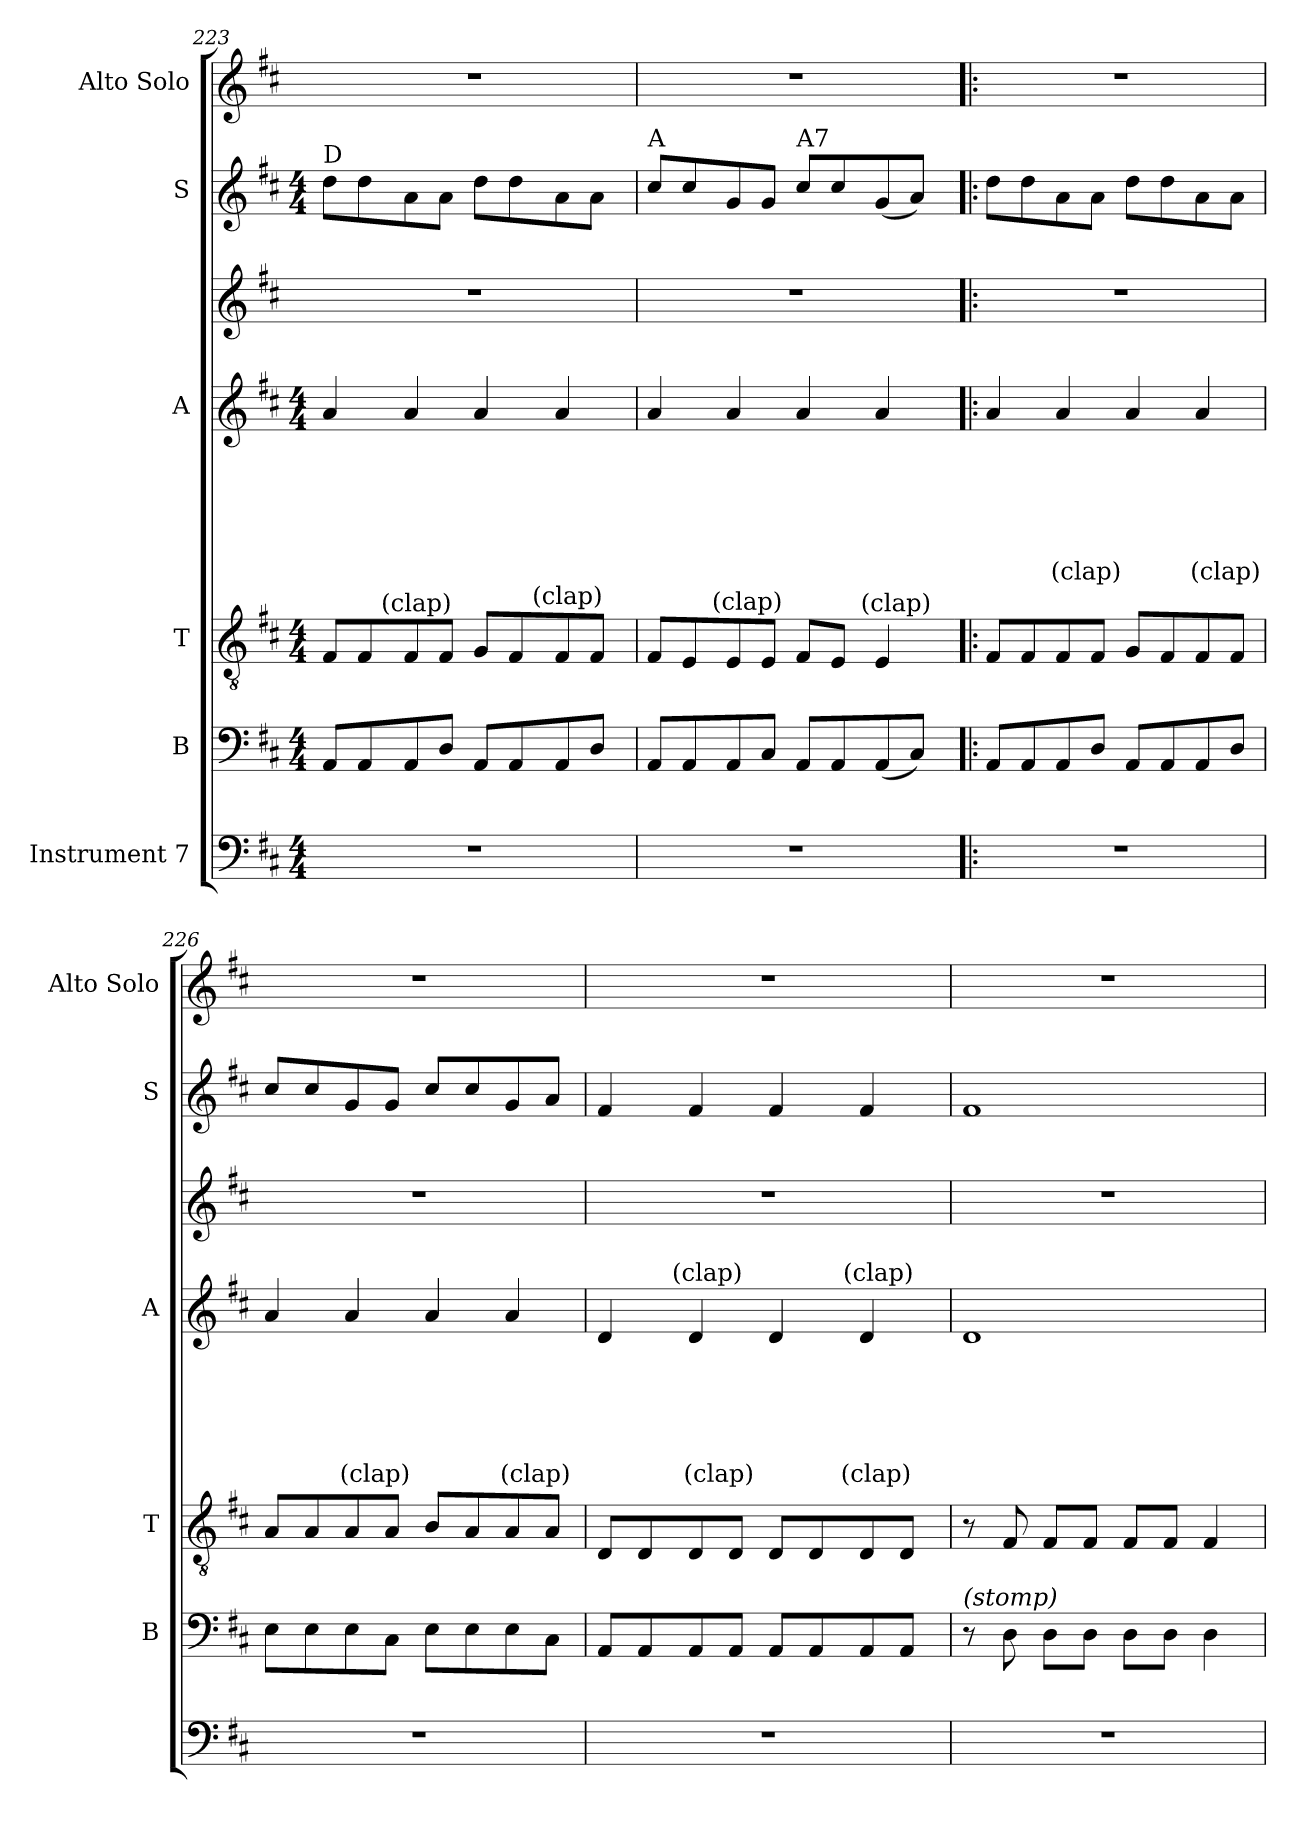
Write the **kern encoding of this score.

**kern	**kern	**kern	**kern	**text	**text	**text	**text	**text	**text	**kern	**kern	**kern
*part7	*part6	*part5	*part4	*part4	*part4	*part4	*part4	*part4	*part4	*part3	*part2	*part1
*staff7	*staff6	*staff5	*staff4	*staff4	*staff4	*staff4	*staff4	*staff4	*staff4	*staff3	*staff2	*staff1
*I"Instrument 7	*I"B	*I"T	*I"A	*	*	*	*	*	*	*	*I"S	*I"Alto Solo
*	*I'B	*I'T	*I'A	*	*	*	*	*	*	*	*I'S	*I'Alto Solo
*clefF4	*clefF4	*clefGv2	*clefG2	*	*	*	*	*	*	*clefG2	*clefG2	*clefG2
*k[f#c#]	*k[f#c#]	*k[f#c#]	*k[f#c#]	*	*	*	*	*	*	*k[f#c#]	*k[f#c#]	*k[f#c#]
*D:	*D:	*D:	*D:	*	*	*	*	*	*	*D:	*D:	*D:
*M4/4	*M4/4	*M4/4	*M4/4	*	*	*	*	*	*	*	*M4/4	*
=223	=223	=223	=223	=223	=223	=223	=223	=223	=223	=223	=223	=223
!	!	!	!	!	!	!	!	!	!	!	!LO:TX:a:t=D	!
*	*	*^	*	*	*	*	*	*	*	*	*	*
1r	8AA/L	8F#/L	8.ryy	4a/	.	.	.	.	.	.	1r	8dd\L	1r
.	8AA/	8F#/	.	.	.	.	.	.	.	.	.	8dd\	.
!	!	!	!LO:TX:a:t=(clap)	!	!	!	!	!	!	!	!	!	!
.	.	.	2ryy	.	.	.	.	.	.	.	.	.	.
.	8AA/	8F#/	.	4a/	.	.	.	.	.	.	.	8a\	.
.	8D/J	8F#/J	.	.	.	.	.	.	.	.	.	8a\J	.
.	8AA/L	8G/L	.	4a/	.	.	.	.	.	.	.	8dd\L	.
.	8AA/	8F#/	.	.	.	.	.	.	.	.	.	8dd\	.
!	!	!	!LO:TX:a:t=(clap)	!	!	!	!	!	!	!	!	!	!
.	.	.	4ryy	.	.	.	.	.	.	.	.	.	.
.	8AA/	8F#/	.	4a/	.	.	.	.	.	.	.	8a\	.
.	8D/J	8F#/J	.	.	.	.	.	.	.	.	.	8a\J	.
.	.	.	16ryy	.	.	.	.	.	.	.	.	.	.
=224	=224	=224	=224	=224	=224	=224	=224	=224	=224	=224	=224	=224	=224
!	!	!	!	!	!	!	!	!	!	!	!	!LO:TX:a:t=A	!
1r	8AA/L	8F#/L	8..ryy	4a/	.	.	.	.	.	.	1r	8cc#/L	1r
.	8AA/	8E/	.	.	.	.	.	.	.	.	.	8cc#/	.
!	!	!	!LO:TX:a:t=(clap)	!	!	!	!	!	!	!	!	!	!
.	.	.	2ryy	.	.	.	.	.	.	.	.	.	.
.	8AA/	8E/	.	4a/	.	.	.	.	.	.	.	8g/	.
.	8C#/J	8E/J	.	.	.	.	.	.	.	.	.	8g/J	.
!	!	!	!	!	!	!	!	!	!	!	!	!LO:TX:a:t=A7	!
.	8AA/L	8F#/L	.	4a/	.	.	.	.	.	.	.	8cc#/L	.
.	8AA/	8E/J	.	.	.	.	.	.	.	.	.	8cc#/	.
!	!	!	!LO:TX:a:t=(clap)	!	!	!	!	!	!	!	!	!	!
.	.	.	4ryy	.	.	.	.	.	.	.	.	.	.
.	(<8AA/	4E/	.	4a/	.	.	.	.	.	.	.	(<8g/	.
.	8C#/J)	.	.	.	.	.	.	.	.	.	.	8a/J)	.
.	.	.	32ryy	.	.	.	.	.	.	.	.	.	.
*	*	*v	*v	*	*	*	*	*	*	*	*	*	*
!!LO:PB:g=z
=225!|:	=225!|:	=225!|:	=225!|:	=225!|:	=225!|:	=225!|:	=225!|:	=225!|:	=225!|:	=225!|:	=225!|:	=225!|:
1r	8AA/L	8F#/L	4a/	.	.	.	.	.	.	1r	8dd\L	1r
.	8AA/	8F#/	.	.	.	.	.	.	.	.	8dd\	.
!	!	!	!	!	!	!	!	!	!LO:LY:b	!	!	!
.	8AA/	8F#/	4a/	.	.	.	.	.	(clap)	.	8a\	.
.	8D/J	8F#/J	.	.	.	.	.	.	.	.	8a\J	.
.	8AA/L	8G/L	4a/	.	.	.	.	.	.	.	8dd\L	.
.	8AA/	8F#/	.	.	.	.	.	.	.	.	8dd\	.
!	!	!	!	!	!	!	!	!	!LO:LY:b	!	!	!
.	8AA/	8F#/	4a/	.	.	.	.	.	(clap)	.	8a\	.
.	8D/J	8F#/J	.	.	.	.	.	.	.	.	8a\J	.
=226	=226	=226	=226	=226	=226	=226	=226	=226	=226	=226	=226	=226
1r	8E\L	8A/L	4a/	.	.	.	.	.	.	1r	8cc#/L	1r
.	8E\	8A/	.	.	.	.	.	.	.	.	8cc#/	.
!	!	!	!	!	!	!	!	!	!LO:LY:b	!	!	!
.	8E\	8A/	4a/	.	.	.	.	.	(clap)	.	8g/	.
.	8C#\J	8A/J	.	.	.	.	.	.	.	.	8g/J	.
.	8E\L	8B/L	4a/	.	.	.	.	.	.	.	8cc#/L	.
.	8E\	8A/	.	.	.	.	.	.	.	.	8cc#/	.
!	!	!	!	!	!	!	!	!	!LO:LY:b	!	!	!
.	8E\	8A/	4a/	.	.	.	.	.	(clap)	.	8g/	.
.	8C#\J	8A/J	.	.	.	.	.	.	.	.	8a/J	.
=227	=227	=227	=227	=227	=227	=227	=227	=227	=227	=227	=227	=227
*	*	*	*^	*	*	*	*	*	*	*	*	*
1r	8AA/L	8D/L	4d/	8..ryy	.	.	.	.	.	.	1r	4f#/	1r
.	8AA/	8D/	.	.	.	.	.	.	.	.	.	.	.
!	!	!	!	!LO:TX:a:t=(clap)	!	!	!	!	!	!	!	!	!
.	.	.	.	2ryy	.	.	.	.	.	.	.	.	.
!	!	!	!	!	!	!	!	!	!	!LO:LY:b	!	!	!
.	8AA/	8D/	4d/	.	.	.	.	.	.	(clap)	.	4f#/	.
.	8AA/J	8D/J	.	.	.	.	.	.	.	.	.	.	.
.	8AA/L	8D/L	4d/	.	.	.	.	.	.	.	.	4f#/	.
.	8AA/	8D/	.	.	.	.	.	.	.	.	.	.	.
!	!	!	!	!LO:TX:a:t=(clap)	!	!	!	!	!	!	!	!	!
.	.	.	.	4ryy	.	.	.	.	.	.	.	.	.
!	!	!	!	!	!	!	!	!	!	!LO:LY:b	!	!	!
.	8AA/	8D/	4d/	.	.	.	.	.	.	(clap)	.	4f#/	.
.	8AA/J	8D/J	.	.	.	.	.	.	.	.	.	.	.
.	.	.	.	32ryy	.	.	.	.	.	.	.	.	.
!!LO:LB:g=z
=228	=228	=228	=228	=228	=228	=228	=228	=228	=228	=228	=228	=228	=228
!	!LO:TX:a:i:t=(stomp)	!	!	!	!	!	!	!	!	!	!	!	!
*	*	*	*v	*v	*	*	*	*	*	*	*	*	*
1r	8r	8r	1d	.	.	.	.	.	.	1r	1f#	1r
.	8D\	8F#/	.	.	.	.	.	.	.	.	.	.
.	8D\L	8F#/L	.	.	.	.	.	.	.	.	.	.
.	8D\J	8F#/J	.	.	.	.	.	.	.	.	.	.
.	8D\L	8F#/L	.	.	.	.	.	.	.	.	.	.
.	8D\J	8F#/J	.	.	.	.	.	.	.	.	.	.
.	4D\	4F#/	.	.	.	.	.	.	.	.	.	.
=	=	=	=	=	=	=	=	=	=	=	=	=
*-	*-	*-	*-	*-	*-	*-	*-	*-	*-	*-	*-	*-
